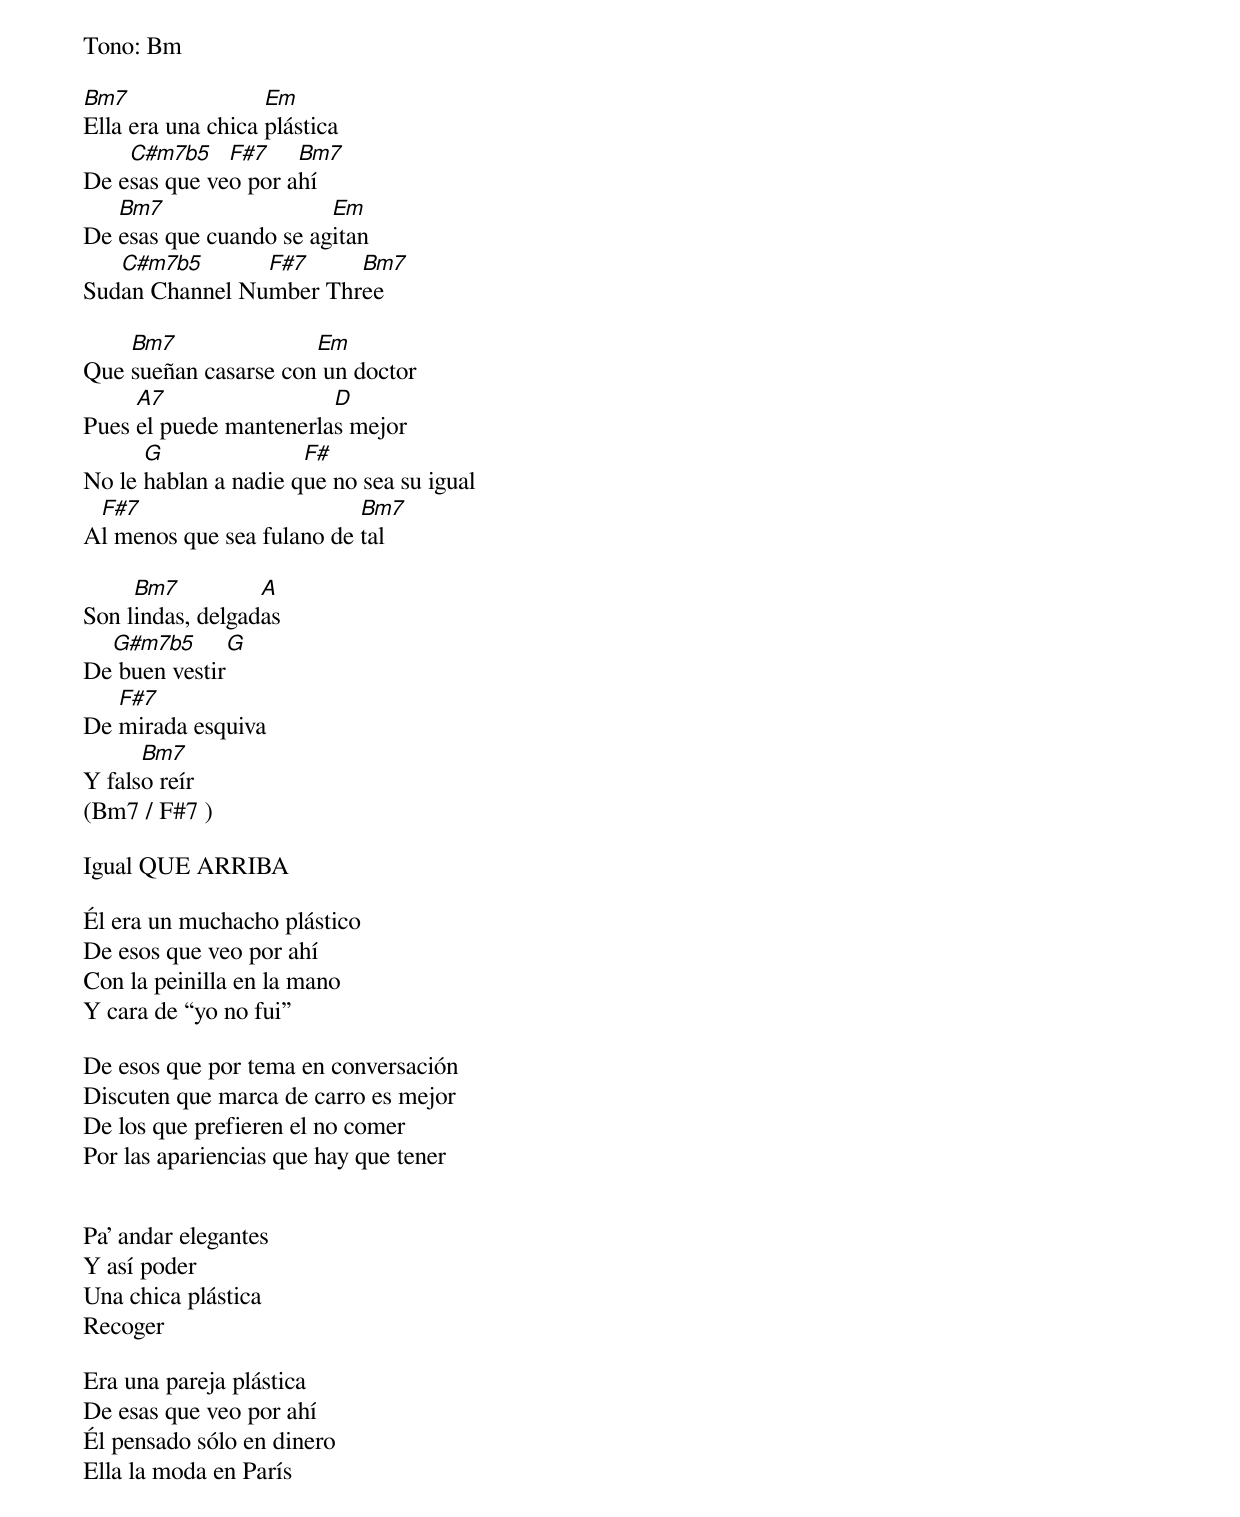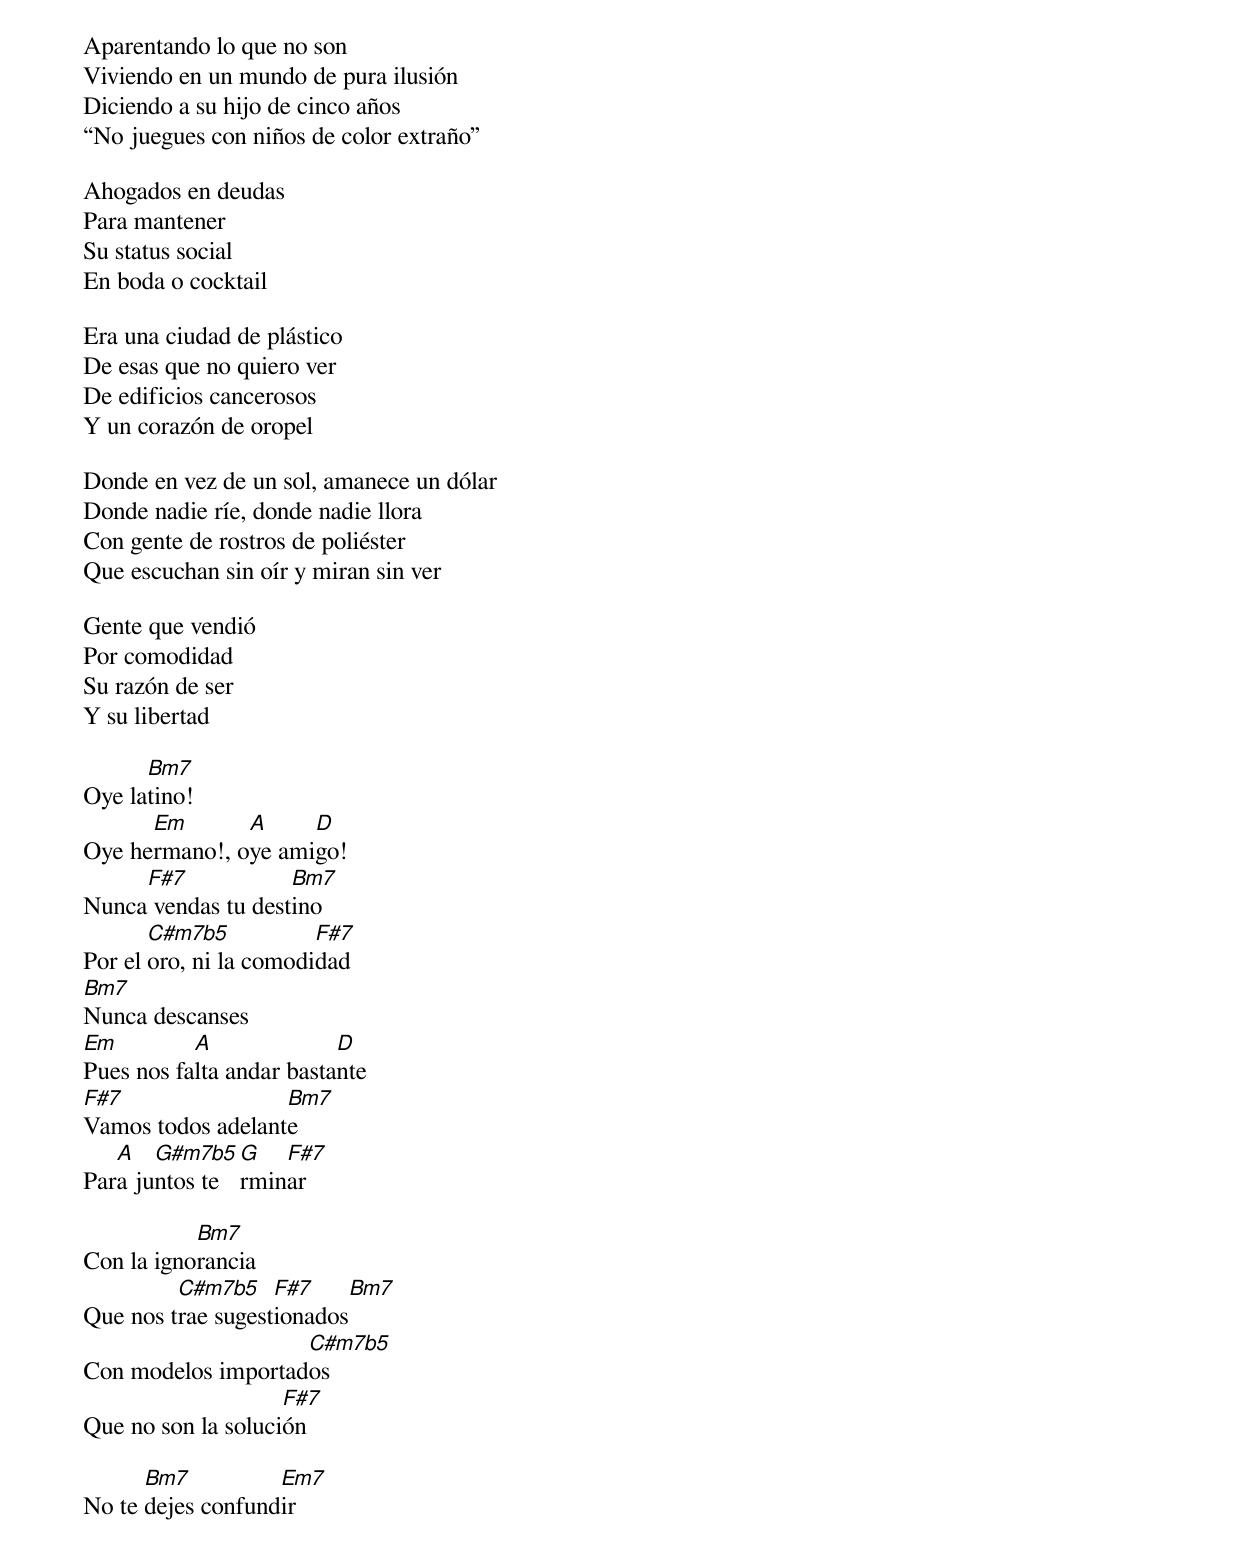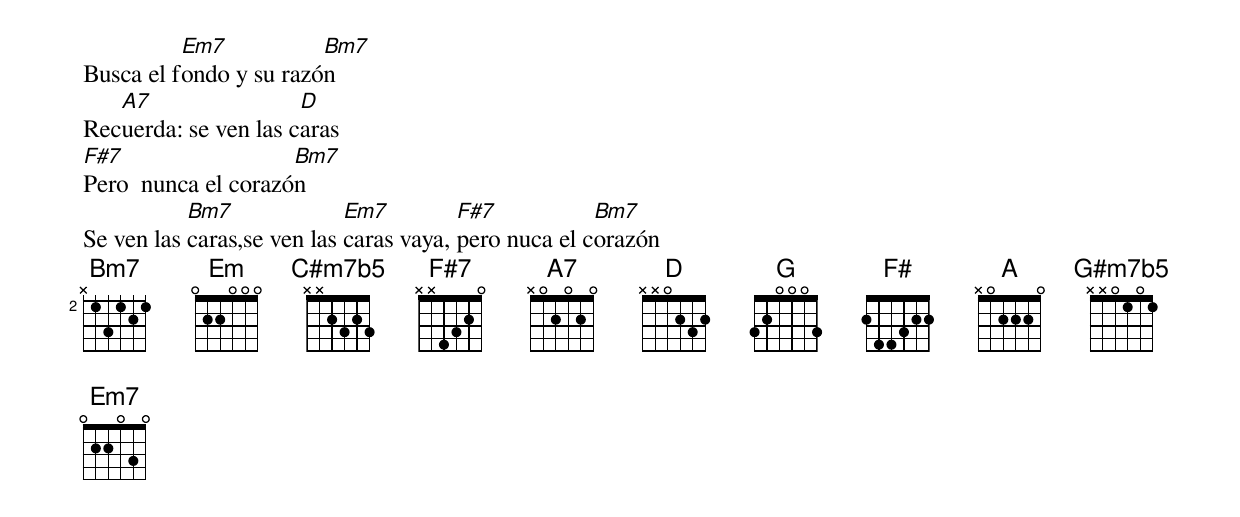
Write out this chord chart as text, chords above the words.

Tono: Bm

Bm7                Em
Ella era una chica plástica
    C#m7b5    F#7    Bm7
De esas que veo por ahí
   Bm7                  Em
De esas que cuando se agitan
   C#m7b5       F#7     Bm7
Sudan Channel Number Three

    Bm7               Em
Que sueñan casarse con un doctor
     A7                 D
Pues el puede mantenerlas mejor
      G               F#
No le hablan a nadie que no sea su igual
 F#7                       Bm7
Al menos que sea fulano de tal

     Bm7          A
Son lindas, delgadas
  G#m7b5      G
De buen vestir
   F#7
De mirada esquiva
      Bm7
Y falso reír
(Bm7 / F#7 )

Igual QUE ARRIBA

Él era un muchacho plástico
De esos que veo por ahí
Con la peinilla en la mano
Y cara de yo no fui

De esos que por tema en conversación
Discuten que marca de carro es mejor
De los que prefieren el no comer
Por las apariencias que hay que tener


Pa andar elegantes
Y así poder
Una chica plástica
Recoger

Era una pareja plástica
De esas que veo por ahí
Él pensado sólo en dinero
Ella la moda en París

Aparentando lo que no son
Viviendo en un mundo de pura ilusión
Diciendo a su hijo de cinco años
No juegues con niños de color extraño

Ahogados en deudas
Para mantener
Su status social
En boda o cocktail

Era una ciudad de plástico
De esas que no quiero ver
De edificios cancerosos
Y un corazón de oropel

Donde en vez de un sol, amanece un dólar
Donde nadie ríe, donde nadie llora
Con gente de rostros de poliéster
Que escuchan sin oír y miran sin ver

Gente que vendió
Por comodidad
Su razón de ser
Y su libertad

      Bm7
Oye latino!
      Em       A     D
Oye hermano!, oye amigo!
     F#7            Bm7
Nunca vendas tu destino
       C#m7b5           F#7
Por el oro, ni la comodidad
Bm7
Nunca descanses
Em         A              D
Pues nos falta andar bastante
F#7                Bm7
Vamos todos adelante
   A   G#m7b5 G   F#7
Para juntos terminar

           Bm7
Con la ignorancia
         C#m7b5    F#7    Bm7
Que nos trae sugestionados
                    C#m7b5
Con modelos importados
                    F#7
Que no son la solución

      Bm7          Em7
No te dejes confundir
          Em7           Bm7
Busca el fondo y su razón
   A7                 D
Recuerda: se ven las caras
F#7                  Bm7
Pero  nunca el corazón
           Bm7              Em7         F#7           Bm7
Se ven las caras,se ven las caras vaya, pero nuca el corazón
